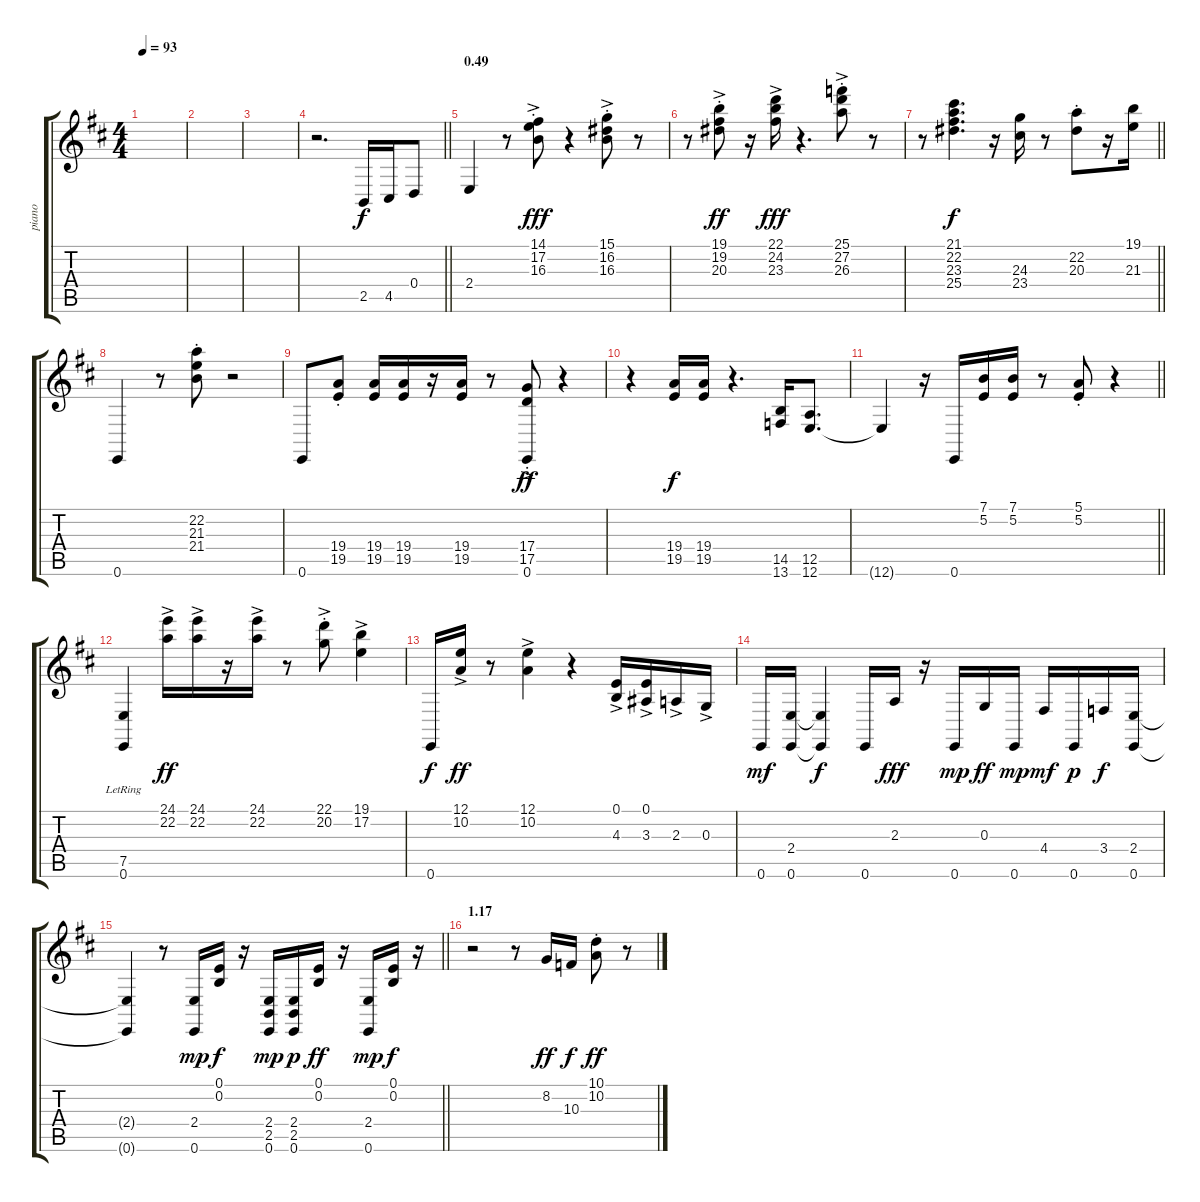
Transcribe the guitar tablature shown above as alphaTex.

\track ("piano" "piano") {instrument acousticgrandpiano}
\staff {score tabs}
\tuning (E4 B3 G3 D3 A2 E2) {hide}
\ts (4 4)
\tempo 93
\clef g2
\ks d
|
|
|
\barLineRight lightlight
r.2{d} 2.5.16 4.5.16 0.4.8 |
\section ("" "0.49")
2.4.4 r.8 (14.1{ac st} 17.2{ac st} 16.3{ac st}).8{dy fff} r.4 (15.1{ac st} 16.2{ac st} 16.3{ac st}).8 r.8 |
r.8 (19.1{ac st} 19.2{ac st} 20.3{ac st}).8{dy ff} r.16 (22.1{ac} 24.2{ac} 23.3{ac}).16{dy fff} r.4{d} (25.1{ac st} 27.2{ac st} 26.3{ac st}).8 r.8 |
\barLineRight lightlight
r.8 (21.1 22.2 23.3 25.4).4{d dy f} r.16 (24.3 23.4).16 r.8 (22.2{st} 20.3{st}).8 r.16 (19.1 21.3).16 |
0.6.4 r.8 (22.2{st} 21.3{st} 21.4{st}).8 r.2 |
0.6.8 (19.4{st} 19.5{st}).8 (19.4 19.5).16 (19.4 19.5).16 r.16 (19.4 19.5).16 r.8 (17.4{ac st} 17.5{ac st} 0.6{ac st}).8{dy ff} r.4 |
r.4 (19.4 19.5).16{dy f} (19.4 19.5).16 r.4{d} (14.5 13.6).16 (12.5 12.6).8{d} |
\barLineRight lightlight
12.6{t}.4 r.16 0.6.16 (7.1 5.2).16 (7.1 5.2).16 r.8 (5.1{st} 5.2{st}).8 r.4 |
(7.5{lr} 0.6{lr}).4 (24.1{ac} 22.2{ac}).16{dy ff} (24.1{ac} 22.2{ac}).16 r.16 (24.1{ac} 22.2{ac}).16 r.8 (22.1{ac st} 20.2{ac st}).8 (19.1{ac} 17.2{ac}).4 |
0.6.16{dy f} (12.1{ac} 10.2{ac}).16{dy ff} r.8 (12.1{ac} 10.2{ac}).4 r.4 (0.1 4.3{ac}).16 (0.1 3.3{ac}).16 2.3{ac}.16 0.3{ac}.16 |
0.6.16{dy mf} (2.4 0.6).16 (2.4{t} 0.6{t}).4{dy f} 0.6.16 2.3.16{dy fff} r.16 0.6.16{dy mp} 0.3.16{dy ff} 0.6.16{dy mp} 4.4.16{dy mf} 0.6.16{dy p} 3.4.16{dy f} (2.4 0.6).16 |
\barLineRight lightlight
(2.4{t} 0.6{t}).4 r.8 (2.4 0.6).16{dy mp} (0.1 0.2).16{dy f} r.16 (2.4 2.5 0.6).16{dy mp} (2.4 2.5 0.6).16{dy p} (0.1 0.2).16{dy ff} r.16 (2.4 0.6).16{dy mp} (0.1 0.2).16{dy f} r.16 |
\section ("" "1.17")
r.2 r.8 8.2.16{dy ff} 10.3.16{dy f} (10.1{st} 10.2{st}).8{dy ff} r.8
